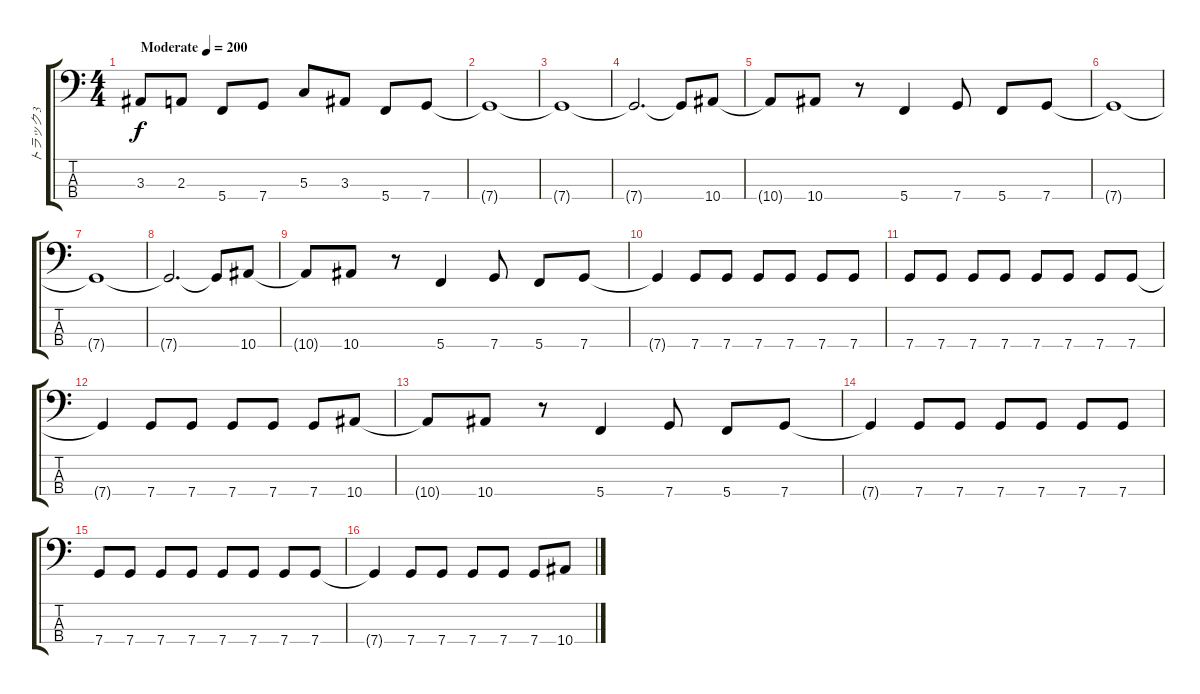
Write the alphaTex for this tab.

\track ("トラック 3" "トラック 3") {instrument electricbasspick}
\staff {score tabs}
\tuning (F2 C2 G1 C1) {hide}
\ts (4 4)
\tempo (200 "Moderate")
\clef f4
\ks c
3.3.8{dy f instrument electricbasspick} 2.3.8 5.4.8 7.4.8 5.3.8 3.3.8 5.4.8 7.4.8 |
7.4{t}.1 |
7.4{t}.1 |
7.4{t}.2{d} 7.4{t}.8 10.4.8 |
10.4{t}.8 10.4.8 r.8 5.4.4 7.4.8 5.4.8 7.4.8 |
7.4{t}.1 |
7.4{t}.1 |
7.4{t}.2{d} 7.4{t}.8 10.4.8 |
10.4{t}.8 10.4.8 r.8 5.4.4 7.4.8 5.4.8 7.4.8 |
7.4{t}.4 7.4.8 7.4.8 7.4.8 7.4.8 7.4.8 7.4.8 |
7.4.8 7.4.8 7.4.8 7.4.8 7.4.8 7.4.8 7.4.8 7.4.8 |
7.4{t}.4 7.4.8 7.4.8 7.4.8 7.4.8 7.4.8 10.4.8 |
10.4{t}.8 10.4.8 r.8 5.4.4 7.4.8 5.4.8 7.4.8 |
7.4{t}.4 7.4.8 7.4.8 7.4.8 7.4.8 7.4.8 7.4.8 |
7.4.8 7.4.8 7.4.8 7.4.8 7.4.8 7.4.8 7.4.8 7.4.8 |
7.4{t}.4 7.4.8 7.4.8 7.4.8 7.4.8 7.4.8 10.4.8
